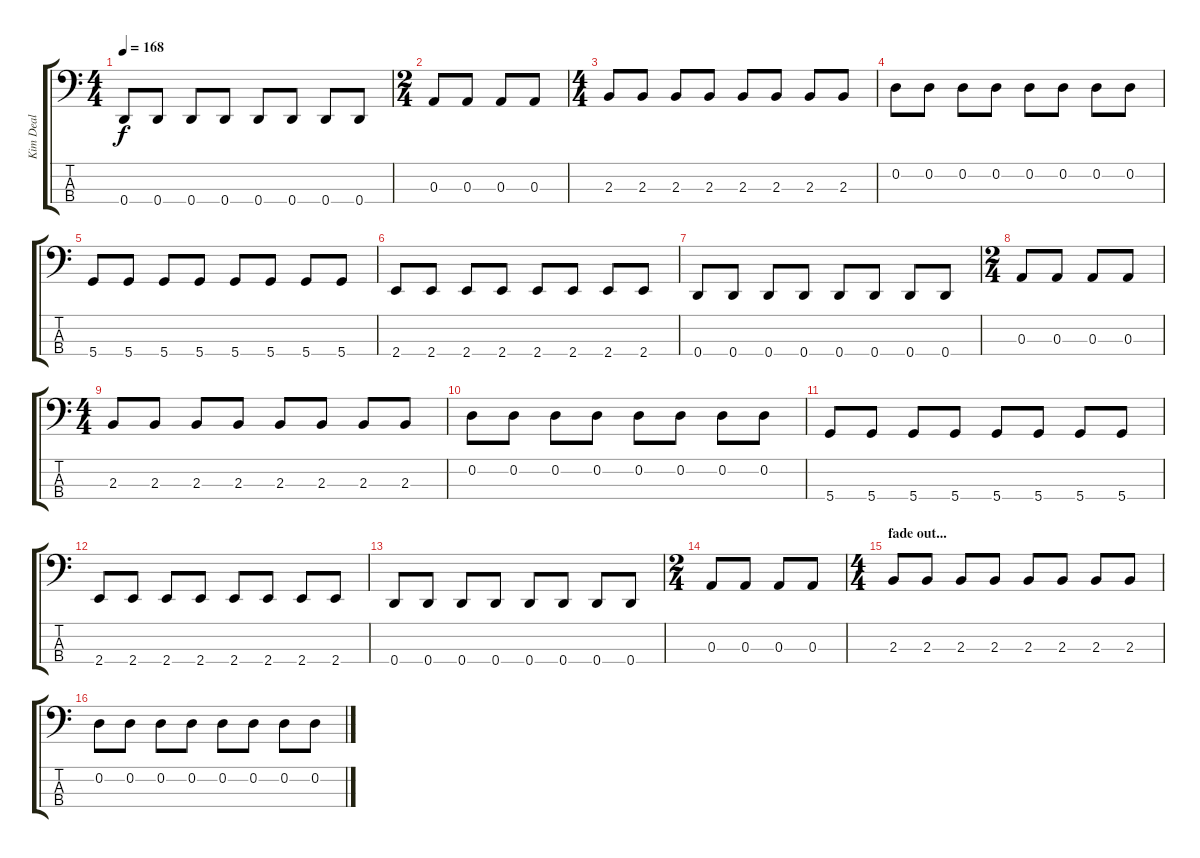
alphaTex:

\track ("Kim Deal" "Kim Deal") {instrument electricbasspick}
\staff {score tabs}
\tuning (G2 D2 A1 D1) {hide}
\ts (4 4)
\tempo 168
\clef f4
\ks c
0.4.8{dy f} 0.4.8 0.4.8 0.4.8 0.4.8 0.4.8 0.4.8 0.4.8 |
\ts (2 4)
0.3.8 0.3.8 0.3.8 0.3.8 |
\ts (4 4)
2.3.8 2.3.8 2.3.8 2.3.8 2.3.8 2.3.8 2.3.8 2.3.8 |
0.2.8 0.2.8 0.2.8 0.2.8 0.2.8 0.2.8 0.2.8 0.2.8 |
5.4.8 5.4.8 5.4.8 5.4.8 5.4.8 5.4.8 5.4.8 5.4.8 |
2.4.8 2.4.8 2.4.8 2.4.8 2.4.8 2.4.8 2.4.8 2.4.8 |
0.4.8 0.4.8 0.4.8 0.4.8 0.4.8 0.4.8 0.4.8 0.4.8 |
\ts (2 4)
0.3.8 0.3.8 0.3.8 0.3.8 |
\ts (4 4)
2.3.8 2.3.8 2.3.8 2.3.8 2.3.8 2.3.8 2.3.8 2.3.8 |
0.2.8 0.2.8 0.2.8 0.2.8 0.2.8 0.2.8 0.2.8 0.2.8 |
5.4.8 5.4.8 5.4.8 5.4.8 5.4.8 5.4.8 5.4.8 5.4.8 |
2.4.8 2.4.8 2.4.8 2.4.8 2.4.8 2.4.8 2.4.8 2.4.8 |
0.4.8 0.4.8 0.4.8 0.4.8 0.4.8 0.4.8 0.4.8 0.4.8 |
\ts (2 4)
0.3.8 0.3.8 0.3.8 0.3.8 |
\ts (4 4)
\section ("" "fade out...")
2.3.8 2.3.8 2.3.8 2.3.8 2.3.8 2.3.8 2.3.8 2.3.8 |
0.2.8 0.2.8 0.2.8 0.2.8 0.2.8 0.2.8 0.2.8 0.2.8
